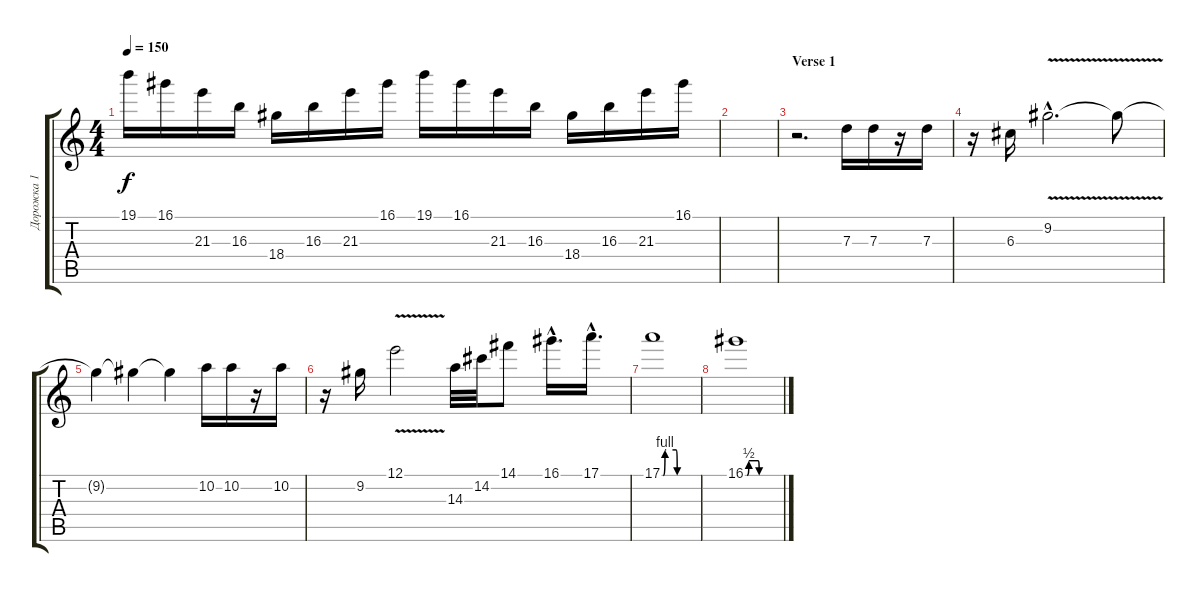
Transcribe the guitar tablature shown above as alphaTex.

\track ("Дорожка 1" "Дорожка 1") {instrument distortionguitar}
\staff {score tabs}
\tuning (E4 B3 G3 D3 A2 E2) {hide}
\ts (4 4)
\tempo 150
\clef g2
\ks c
19.1.16{dy f} 16.1.16 21.3.16 16.3.16 18.4.16 16.3.16 21.3.16 16.1.16 19.1.16 16.1.16 21.3.16 16.3.16 18.4.16 16.3.16 21.3.16 16.1.16 |
|
\section ("" "Verse 1")
r.2{d} 7.3.16 7.3.16 r.16 7.3.16 |
r.16 6.3.16 9.2{v hac}.2{d} 9.2{t}.8 |
9.2{t}.4 9.2{t}.4 9.2{t}.4 10.2.16 10.2.16 r.16 10.2.16 |
r.16 9.2.16 12.1{v}.2 14.3.32 14.2.32 14.1.8 16.1{hac}.16{d} 17.1{hac}.16{d} |
17.1{be (custom 0 0 2 0 5 4 7 4 24 4 26 0 28 0 32 0 35 0 45 0 60 0)}.1 |
16.1{be (custom 0 0 3 0 6 2 8 2 15 2 22 2 24 0 26 0 28 0 34 0 45 0 60 0)}.1
